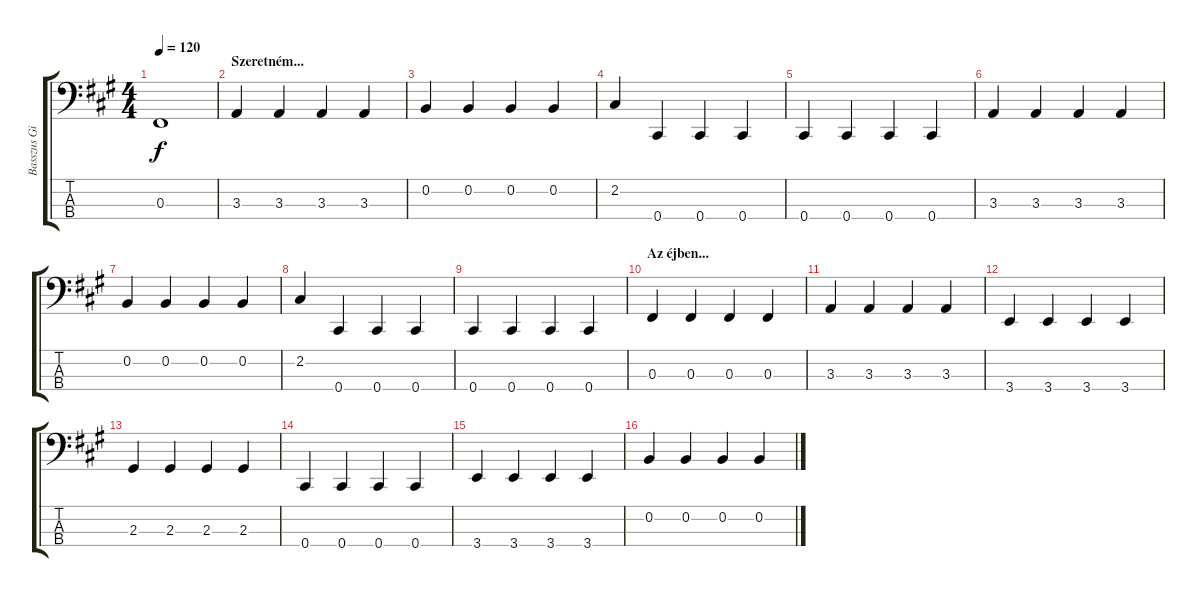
\track ("Basszus Gitár" "Basszus Gi") {instrument electricbassfinger}
\staff {score tabs}
\tuning (E2 B1 Gb1 Db1) {hide}
\ts (4 4)
\tempo 120
\clef f4
\ks a
0.3.1{dy f} |
\section ("" "Szeretném...")
3.3.4 3.3.4 3.3.4 3.3.4 |
0.2.4 0.2.4 0.2.4 0.2.4 |
2.2.4 0.4.4 0.4.4 0.4.4 |
0.4.4 0.4.4 0.4.4 0.4.4 |
3.3.4 3.3.4 3.3.4 3.3.4 |
0.2.4 0.2.4 0.2.4 0.2.4 |
2.2.4 0.4.4 0.4.4 0.4.4 |
0.4.4 0.4.4 0.4.4 0.4.4 |
\section ("" "Az éjben...")
0.3.4 0.3.4 0.3.4 0.3.4 |
3.3.4 3.3.4 3.3.4 3.3.4 |
3.4.4 3.4.4 3.4.4 3.4.4 |
2.3.4 2.3.4 2.3.4 2.3.4 |
0.4.4 0.4.4 0.4.4 0.4.4 |
3.4.4 3.4.4 3.4.4 3.4.4 |
0.2.4 0.2.4 0.2.4 0.2.4
